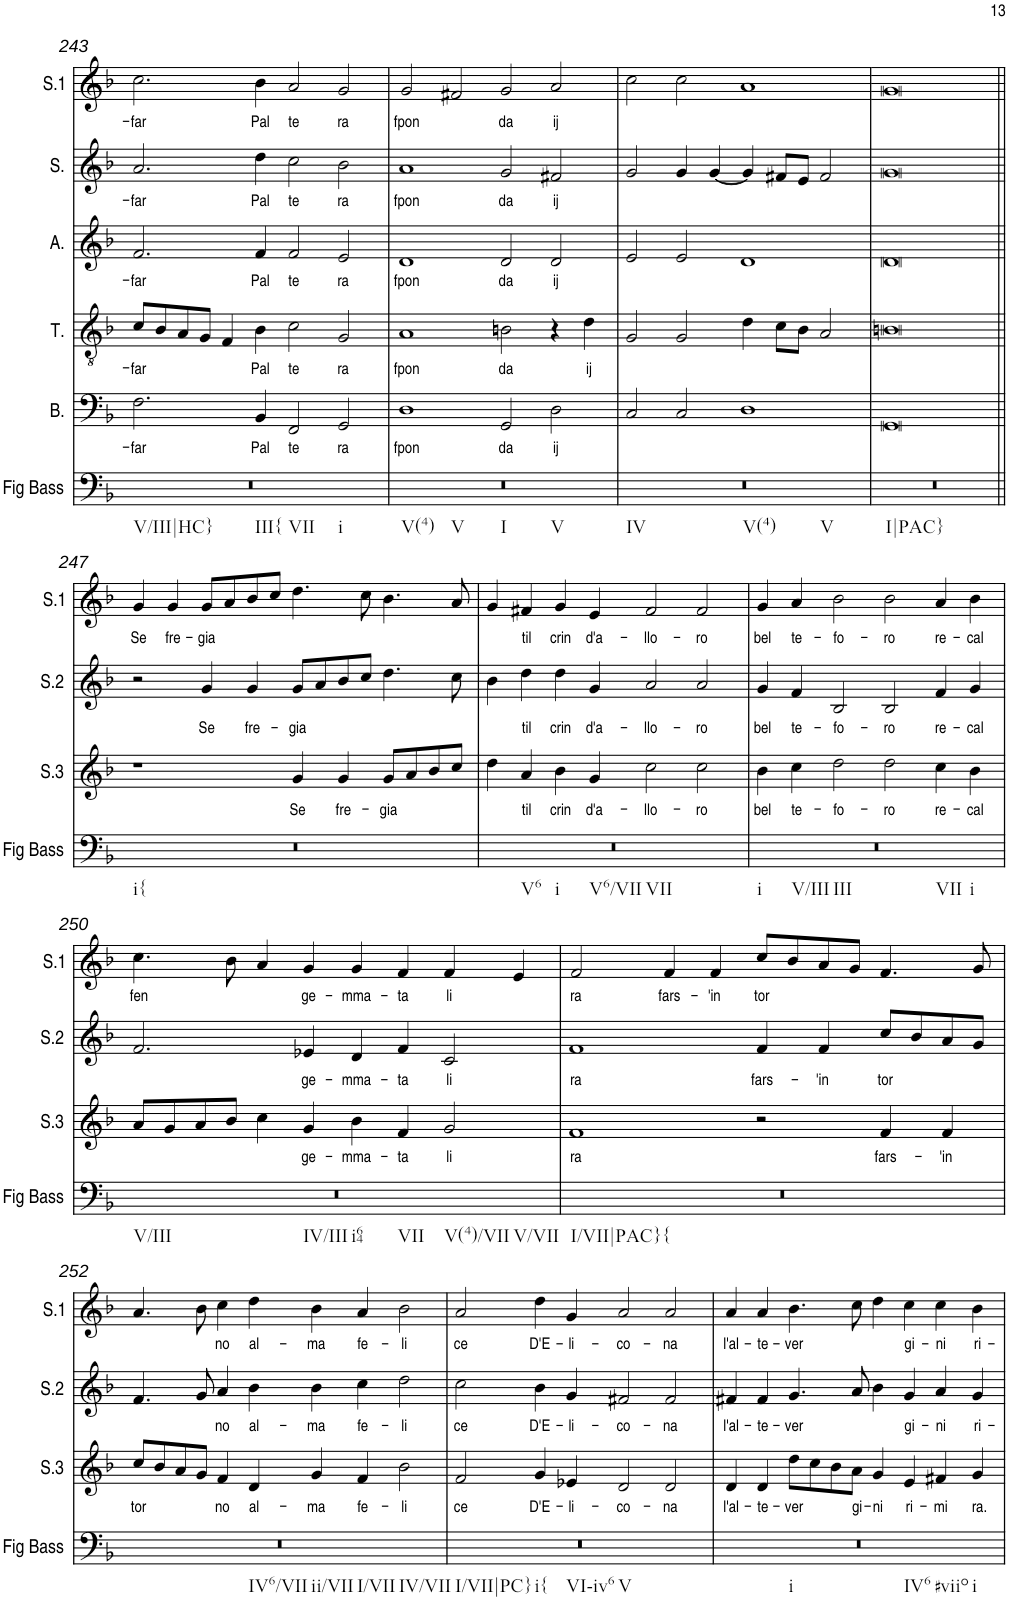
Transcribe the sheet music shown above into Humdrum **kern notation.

**kern	**text	**kern	**text	**kern	**text	**kern	**text	**kern	**text	**kern	**text	**kern	**text
*part7	*part7	*part6	*part6	*part5	*part5	*part4	*part4	*part3	*part3	*part2	*part2	*part1	*part1
*staff7	*staff7	*staff6	*staff6	*staff5	*staff5	*staff4	*staff4	*staff3	*staff3	*staff2	*staff2	*staff1	*staff1
*I"Soprano3	*	*I"Soprano2	*	*I"Bass	*	*I"Tenor	*	*I"Alto	*	*I"Soprano	*	*I"Soprano1	*
*I'S.3	*	*I'S.2	*	*I'B.	*	*I'T.	*	*I'A.	*	*I'S.	*	*I'S.1	*
!!LO:PB:g=z
*clefG2	*	*clefG2	*	*clefF4	*	*clefGv2	*	*clefG2	*	*clefG2	*	*clefG2	*
*k[b-]	*	*k[b-]	*	*k[b-]	*	*k[b-]	*	*k[b-]	*	*k[b-]	*	*k[b-]	*
*M4/2	*	*M4/2	*	*M4/2	*	*M4/2	*	*M4/2	*	*M4/2	*	*M4/2	*
=243	=243	=243	=243	=243	=243	=243	=243	=243	=243	=243	=243	=243	=243
!	!	!	!	!	!LO:LY:b	!	!LO:LY:b	!	!LO:LY:b	!	!LO:LY:b	!	!LO:LY:b
0r	.	0r	.	2.F\	-far	8c/L	-far	2.f/	-far	2.a/	-far	2.cc\	-far
.	.	.	.	.	.	8B-/	.	.	.	.	.	.	.
.	.	.	.	.	.	8A/	.	.	.	.	.	.	.
.	.	.	.	.	.	8G/J	.	.	.	.	.	.	.
.	.	.	.	.	.	4F/	.	.	.	.	.	.	.
!	!	!	!	!	!LO:LY:b	!	!LO:LY:b	!	!LO:LY:b	!	!LO:LY:b	!	!LO:LY:b
.	.	.	.	4BB-/	Pal	4B-\	Pal	4f/	Pal	4dd\	Pal	4b-\	Pal
!	!	!	!	!	!LO:LY:b	!	!LO:LY:b	!	!LO:LY:b	!	!LO:LY:b	!	!LO:LY:b
.	.	.	.	2FF/	te	2c\	te	2f/	te	2cc\	te	2a/	te
!	!	!	!	!	!LO:LY:b	!	!LO:LY:b	!	!LO:LY:b	!	!LO:LY:b	!	!LO:LY:b
.	.	.	.	2GG/	ra	2G/	ra	2e/	ra	2b-\	ra	2g/	ra
=244	=244	=244	=244	=244	=244	=244	=244	=244	=244	=244	=244	=244	=244
!	!	!	!	!	!LO:LY:b	!	!LO:LY:b	!	!LO:LY:b	!	!LO:LY:b	!	!LO:LY:b
0r	.	0r	.	1D	fpon	1A	fpon	1d	fpon	1a	fpon	2g/	fpon
.	.	.	.	.	.	.	.	.	.	.	.	2f#X/	.
!	!	!	!	!	!LO:LY:b	!	!LO:LY:b	!	!LO:LY:b	!	!LO:LY:b	!	!LO:LY:b
.	.	.	.	2GG/	da	2Bn\	da	2d/	da	2g/	da	2g/	da
!	!	!	!	!	!LO:LY:b	!	!	!	!LO:LY:b	!	!LO:LY:b	!	!LO:LY:b
.	.	.	.	2D\	ij	4r	.	2d/	ij	2f#X/	ij	2a/	ij
!	!	!	!	!	!	!	!LO:LY:b	!	!	!	!	!	!
.	.	.	.	.	.	4d\	ij	.	.	.	.	.	.
=245	=245	=245	=245	=245	=245	=245	=245	=245	=245	=245	=245	=245	=245
0r	.	0r	.	2C/	.	2G/	.	2e/	.	2g/	.	2cc\	.
.	.	.	.	2C/	.	2G/	.	2e/	.	4g/	.	2cc\	.
.	.	.	.	.	.	.	.	.	.	[4g/	.	.	.
.	.	.	.	1D	.	4d\	.	1d	.	4g/]	.	1a	.
.	.	.	.	.	.	8c\L	.	.	.	8f#X/L	.	.	.
.	.	.	.	.	.	8B-\J	.	.	.	8e/J	.	.	.
.	.	.	.	.	.	2A/	.	.	.	2f#/	.	.	.
=246	=246	=246	=246	=246	=246	=246	=246	=246	=246	=246	=246	=246	=246
0r	.	0r	.	0GG	.	0Bn	.	0d	.	0g	.	0g	.
!!LO:LB:g=z
=247||	=247||	=247||	=247||	=247||	=247||	=247||	=247||	=247||	=247||	=247||	=247||	=247||	=247||
!	!	!	!	!	!	!	!	!	!	!	!	!	!LO:LY:b
1r	.	2r	.	0r	.	0r	.	0r	.	0r	.	4g/	Se
!	!	!	!	!	!	!	!	!	!	!	!	!	!LO:LY:b
.	.	.	.	.	.	.	.	.	.	.	.	4g/	fre-
!	!	!	!LO:LY:b	!	!	!	!	!	!	!	!	!	!LO:LY:b
.	.	4g/	Se	.	.	.	.	.	.	.	.	8g/L	-gia
.	.	.	.	.	.	.	.	.	.	.	.	8a/	.
!	!	!	!LO:LY:b	!	!	!	!	!	!	!	!	!	!
.	.	4g/	fre-	.	.	.	.	.	.	.	.	8b-/	.
.	.	.	.	.	.	.	.	.	.	.	.	8cc/J	.
!	!LO:LY:b	!	!LO:LY:b	!	!	!	!	!	!	!	!	!	!
4g/	Se	8g/L	-gia	.	.	.	.	.	.	.	.	4.dd\	.
.	.	8a/	.	.	.	.	.	.	.	.	.	.	.
!	!LO:LY:b	!	!	!	!	!	!	!	!	!	!	!	!
4g/	fre-	8b-/	.	.	.	.	.	.	.	.	.	.	.
.	.	8cc/J	.	.	.	.	.	.	.	.	.	8cc\	.
!	!LO:LY:b	!	!	!	!	!	!	!	!	!	!	!	!
8g/L	-gia	4.dd\	.	.	.	.	.	.	.	.	.	4.b-\	.
8a/	.	.	.	.	.	.	.	.	.	.	.	.	.
8b-/	.	.	.	.	.	.	.	.	.	.	.	.	.
8cc/J	.	8cc\	.	.	.	.	.	.	.	.	.	8a/	.
=248	=248	=248	=248	=248	=248	=248	=248	=248	=248	=248	=248	=248	=248
4dd\	.	4b-\	.	0r	.	0r	.	0r	.	0r	.	4g/	.
!	!LO:LY:b	!	!LO:LY:b	!	!	!	!	!	!	!	!	!	!LO:LY:b
4a/	til	4dd\	til	.	.	.	.	.	.	.	.	4f#X/	til
!	!LO:LY:b	!	!LO:LY:b	!	!	!	!	!	!	!	!	!	!LO:LY:b
4b-\	crin	4dd\	crin	.	.	.	.	.	.	.	.	4g/	crin
!	!LO:LY:b	!	!LO:LY:b	!	!	!	!	!	!	!	!	!	!LO:LY:b
4g/	d'a-	4g/	d'a-	.	.	.	.	.	.	.	.	4e/	d'a-
!	!LO:LY:b	!	!LO:LY:b	!	!	!	!	!	!	!	!	!	!LO:LY:b
2cc\	-llo-	2a/	-llo-	.	.	.	.	.	.	.	.	2f#/	-llo-
!	!LO:LY:b	!	!LO:LY:b	!	!	!	!	!	!	!	!	!	!LO:LY:b
2cc\	-ro	2a/	-ro	.	.	.	.	.	.	.	.	2f#/	-ro
=249	=249	=249	=249	=249	=249	=249	=249	=249	=249	=249	=249	=249	=249
!	!LO:LY:b	!	!LO:LY:b	!	!	!	!	!	!	!	!	!	!LO:LY:b
4b-\	bel	4g/	bel	0r	.	0r	.	0r	.	0r	.	4g/	bel
!	!LO:LY:b	!	!LO:LY:b	!	!	!	!	!	!	!	!	!	!LO:LY:b
4cc\	te-	4f/	te-	.	.	.	.	.	.	.	.	4a/	te-
!	!LO:LY:b	!	!LO:LY:b	!	!	!	!	!	!	!	!	!	!LO:LY:b
2dd\	-fo-	2B-/	-fo-	.	.	.	.	.	.	.	.	2b-\	-fo-
!	!LO:LY:b	!	!LO:LY:b	!	!	!	!	!	!	!	!	!	!LO:LY:b
2dd\	-ro	2B-/	-ro	.	.	.	.	.	.	.	.	2b-\	-ro
!	!LO:LY:b	!	!LO:LY:b	!	!	!	!	!	!	!	!	!	!LO:LY:b
4cc\	re-	4f/	re-	.	.	.	.	.	.	.	.	4a/	re-
!	!LO:LY:b	!	!LO:LY:b	!	!	!	!	!	!	!	!	!	!LO:LY:b
4b-\	-cal	4g/	-cal	.	.	.	.	.	.	.	.	4b-\	-cal
!!LO:LB:g=z
=250	=250	=250	=250	=250	=250	=250	=250	=250	=250	=250	=250	=250	=250
!	!	!	!	!	!	!	!	!	!	!	!	!	!LO:LY:b
8a/L	.	2.f/	.	0r	.	0r	.	0r	.	0r	.	4.cc\	fen
8g/	.	.	.	.	.	.	.	.	.	.	.	.	.
8a/	.	.	.	.	.	.	.	.	.	.	.	.	.
8b-/J	.	.	.	.	.	.	.	.	.	.	.	8b-\	.
4cc\	.	.	.	.	.	.	.	.	.	.	.	4a/	.
!	!LO:LY:b	!	!LO:LY:b	!	!	!	!	!	!	!	!	!	!LO:LY:b
4g/	ge-	4e-X/	ge-	.	.	.	.	.	.	.	.	4g/	ge-
!	!LO:LY:b	!	!LO:LY:b	!	!	!	!	!	!	!	!	!	!LO:LY:b
4b-\	-mma-	4d/	-mma-	.	.	.	.	.	.	.	.	4g/	-mma-
!	!LO:LY:b	!	!LO:LY:b	!	!	!	!	!	!	!	!	!	!LO:LY:b
4f/	-ta	4f/	-ta	.	.	.	.	.	.	.	.	4f/	-ta
!	!LO:LY:b	!	!LO:LY:b	!	!	!	!	!	!	!	!	!	!LO:LY:b
2g/	li	2c/	li	.	.	.	.	.	.	.	.	4f/	li
.	.	.	.	.	.	.	.	.	.	.	.	4e/	.
=251	=251	=251	=251	=251	=251	=251	=251	=251	=251	=251	=251	=251	=251
!	!LO:LY:b	!	!LO:LY:b	!	!	!	!	!	!	!	!	!	!LO:LY:b
1f	ra	1f	ra	0r	.	0r	.	0r	.	0r	.	2f/	ra
!	!	!	!	!	!	!	!	!	!	!	!	!	!LO:LY:b
.	.	.	.	.	.	.	.	.	.	.	.	4f/	fars-
!	!	!	!	!	!	!	!	!	!	!	!	!	!LO:LY:b
.	.	.	.	.	.	.	.	.	.	.	.	4f/	-'in
!	!	!	!LO:LY:b	!	!	!	!	!	!	!	!	!	!LO:LY:b
2r	.	4f/	fars-	.	.	.	.	.	.	.	.	8cc/L	tor
.	.	.	.	.	.	.	.	.	.	.	.	8b-/	.
!	!	!	!LO:LY:b	!	!	!	!	!	!	!	!	!	!
.	.	4f/	-'in	.	.	.	.	.	.	.	.	8a/	.
.	.	.	.	.	.	.	.	.	.	.	.	8g/J	.
!	!LO:LY:b	!	!LO:LY:b	!	!	!	!	!	!	!	!	!	!
4f/	fars-	8cc/L	tor	.	.	.	.	.	.	.	.	4.f/	.
.	.	8b-/	.	.	.	.	.	.	.	.	.	.	.
!	!LO:LY:b	!	!	!	!	!	!	!	!	!	!	!	!
4f/	-'in	8a/	.	.	.	.	.	.	.	.	.	.	.
.	.	8g/J	.	.	.	.	.	.	.	.	.	8g/	.
!!LO:LB:g=z
=252	=252	=252	=252	=252	=252	=252	=252	=252	=252	=252	=252	=252	=252
!	!LO:LY:b	!	!	!	!	!	!	!	!	!	!	!	!
8cc/L	tor	4.f/	.	0r	.	0r	.	0r	.	0r	.	4.a/	.
8b-/	.	.	.	.	.	.	.	.	.	.	.	.	.
8a/	.	.	.	.	.	.	.	.	.	.	.	.	.
8g/J	.	8g/	.	.	.	.	.	.	.	.	.	8b-\	.
!	!LO:LY:b	!	!LO:LY:b	!	!	!	!	!	!	!	!	!	!LO:LY:b
4f/	no	4a/	no	.	.	.	.	.	.	.	.	4cc\	no
!	!LO:LY:b	!	!LO:LY:b	!	!	!	!	!	!	!	!	!	!LO:LY:b
4d/	al-	4b-\	al-	.	.	.	.	.	.	.	.	4dd\	al-
!	!LO:LY:b	!	!LO:LY:b	!	!	!	!	!	!	!	!	!	!LO:LY:b
4g/	-ma	4b-\	-ma	.	.	.	.	.	.	.	.	4b-\	-ma
!	!LO:LY:b	!	!LO:LY:b	!	!	!	!	!	!	!	!	!	!LO:LY:b
4f/	fe-	4cc\	fe-	.	.	.	.	.	.	.	.	4a/	fe-
!	!LO:LY:b	!	!LO:LY:b	!	!	!	!	!	!	!	!	!	!LO:LY:b
2b-\	-li	2dd\	-li	.	.	.	.	.	.	.	.	2b-\	-li
=253	=253	=253	=253	=253	=253	=253	=253	=253	=253	=253	=253	=253	=253
!	!LO:LY:b	!	!LO:LY:b	!	!	!	!	!	!	!	!	!	!LO:LY:b
2f/	ce	2cc\	ce	0r	.	0r	.	0r	.	0r	.	2a/	ce
!	!LO:LY:b	!	!LO:LY:b	!	!	!	!	!	!	!	!	!	!LO:LY:b
4g/	D'E-	4b-\	D'E-	.	.	.	.	.	.	.	.	4dd\	D'E-
!	!LO:LY:b	!	!LO:LY:b	!	!	!	!	!	!	!	!	!	!LO:LY:b
4e-X/	-li-	4g/	-li-	.	.	.	.	.	.	.	.	4g/	-li-
!	!LO:LY:b	!	!LO:LY:b	!	!	!	!	!	!	!	!	!	!LO:LY:b
2d/	-co-	2f#X/	-co-	.	.	.	.	.	.	.	.	2a/	-co-
!	!LO:LY:b	!	!LO:LY:b	!	!	!	!	!	!	!	!	!	!LO:LY:b
2d/	-na	2f#/	-na	.	.	.	.	.	.	.	.	2a/	-na
=254	=254	=254	=254	=254	=254	=254	=254	=254	=254	=254	=254	=254	=254
!	!LO:LY:b	!	!LO:LY:b	!	!	!	!	!	!	!	!	!	!LO:LY:b
4d/	l'al-	4f#X/	l'al-	0r	.	0r	.	0r	.	0r	.	4a/	l'al-
!	!LO:LY:b	!	!LO:LY:b	!	!	!	!	!	!	!	!	!	!LO:LY:b
4d/	-te-	4f#/	-te-	.	.	.	.	.	.	.	.	4a/	-te-
!	!LO:LY:b	!	!LO:LY:b	!	!	!	!	!	!	!	!	!	!LO:LY:b
8dd\L	-ver	4.g/	-ver	.	.	.	.	.	.	.	.	4.b-\	-ver
8cc\	.	.	.	.	.	.	.	.	.	.	.	.	.
8b-\	.	.	.	.	.	.	.	.	.	.	.	.	.
!	!LO:LY:b	!	!	!	!	!	!	!	!	!	!	!	!
8a\J	gi-	8a/	.	.	.	.	.	.	.	.	.	8cc\	.
!	!LO:LY:b	!	!	!	!	!	!	!	!	!	!	!	!
4g/	-ni	4b-\	.	.	.	.	.	.	.	.	.	4dd\	.
!	!LO:LY:b	!	!LO:LY:b	!	!	!	!	!	!	!	!	!	!LO:LY:b
4e/	ri-	4g/	gi-	.	.	.	.	.	.	.	.	4cc\	gi-
!	!LO:LY:b	!	!LO:LY:b	!	!	!	!	!	!	!	!	!	!LO:LY:b
4f#X/	-mi	4a/	-ni	.	.	.	.	.	.	.	.	4cc\	-ni
!	!LO:LY:b	!	!LO:LY:b	!	!	!	!	!	!	!	!	!	!LO:LY:b
4g/	ra.	4g/	ri-	.	.	.	.	.	.	.	.	4b-\	ri-
=	=	=	=	=	=	=	=	=	=	=	=	=	=
*-	*-	*-	*-	*-	*-	*-	*-	*-	*-	*-	*-	*-	*-
